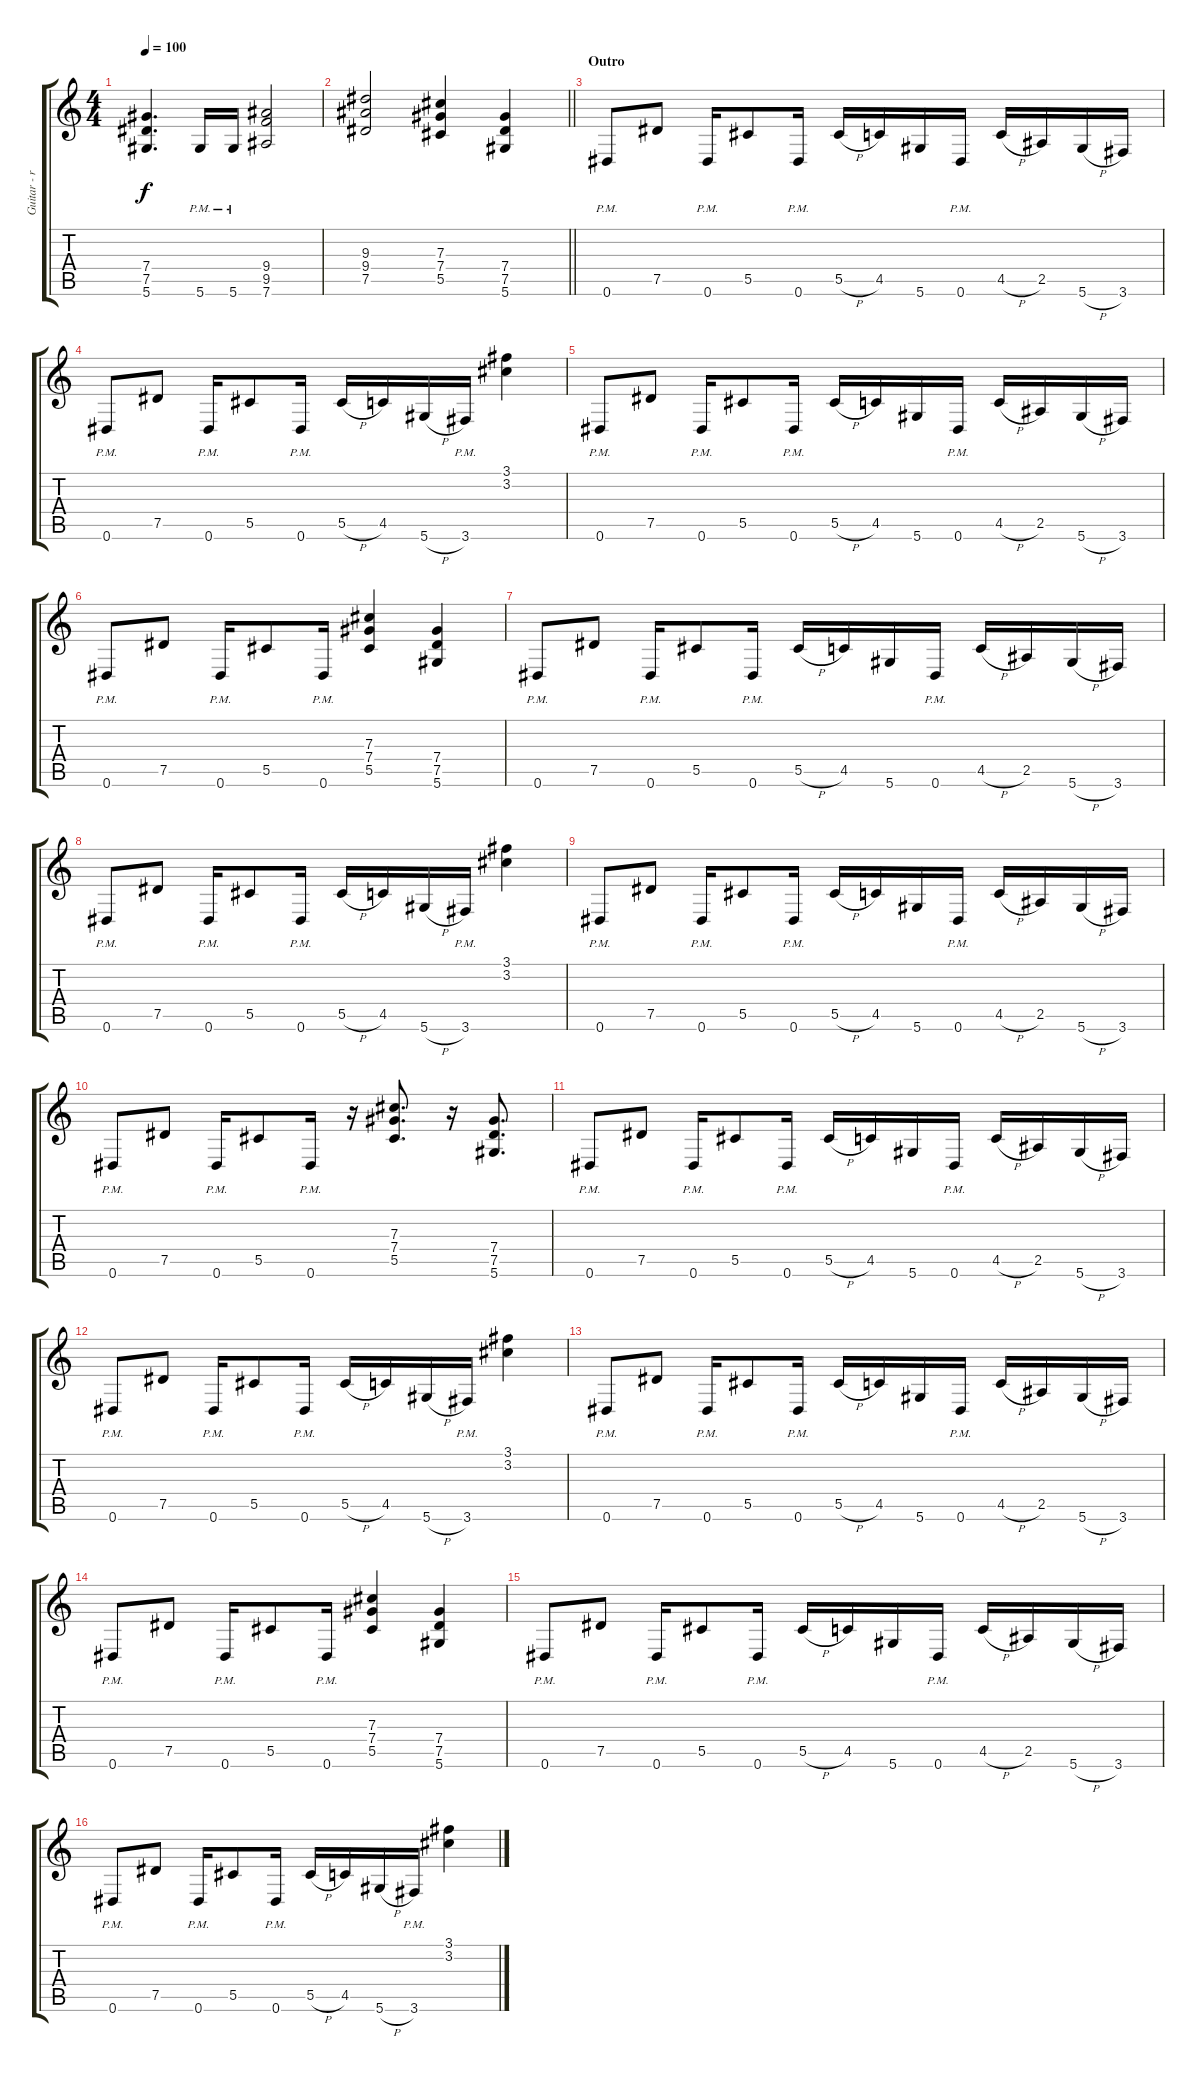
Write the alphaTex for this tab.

\track ("Guitar - right" "Guitar - r") {instrument distortionguitar}
\staff {score tabs}
\tuning (Eb4 Bb3 Gb3 Db3 Ab2 Eb2) {hide}
\ts (4 4)
\tempo 100
\clef g2
\ks c
(7.4 7.5 5.6).4{d dy f} 5.6{pm}.16 5.6{pm}.16 (9.4 9.5 7.6).2 |
\barLineRight lightlight
(9.3 9.4 7.5).2 (7.3 7.4 5.5).4 (7.4 7.5 5.6).4 |
\section ("" "Outro")
0.6{pm}.8 7.5.8 0.6{pm}.16 5.5.8 0.6{pm}.16 5.5{h}.16 4.5.16 5.6.16 0.6{pm}.16 4.5{h}.16 2.5.16 5.6{h}.16 3.6.16 |
0.6{pm}.8 7.5.8 0.6{pm}.16 5.5.8 0.6{pm}.16 5.5{h}.16 4.5.16 5.6{h}.16 3.6{pm}.16 (3.1 3.2).4 |
0.6{pm}.8 7.5.8 0.6{pm}.16 5.5.8 0.6{pm}.16 5.5{h}.16 4.5.16 5.6.16 0.6{pm}.16 4.5{h}.16 2.5.16 5.6{h}.16 3.6.16 |
0.6{pm}.8 7.5.8 0.6{pm}.16 5.5.8 0.6{pm}.16 (7.3 7.4 5.5).4 (7.4 7.5 5.6).4 |
0.6{pm}.8 7.5.8 0.6{pm}.16 5.5.8 0.6{pm}.16 5.5{h}.16 4.5.16 5.6.16 0.6{pm}.16 4.5{h}.16 2.5.16 5.6{h}.16 3.6.16 |
0.6{pm}.8 7.5.8 0.6{pm}.16 5.5.8 0.6{pm}.16 5.5{h}.16 4.5.16 5.6{h}.16 3.6{pm}.16 (3.1 3.2).4 |
0.6{pm}.8 7.5.8 0.6{pm}.16 5.5.8 0.6{pm}.16 5.5{h}.16 4.5.16 5.6.16 0.6{pm}.16 4.5{h}.16 2.5.16 5.6{h}.16 3.6.16 |
0.6{pm}.8 7.5.8 0.6{pm}.16 5.5.8 0.6{pm}.16 r.16 (7.3 7.4 5.5).8{d} r.16 (7.4 7.5 5.6).8{d} |
0.6{pm}.8 7.5.8 0.6{pm}.16 5.5.8 0.6{pm}.16 5.5{h}.16 4.5.16 5.6.16 0.6{pm}.16 4.5{h}.16 2.5.16 5.6{h}.16 3.6.16 |
0.6{pm}.8 7.5.8 0.6{pm}.16 5.5.8 0.6{pm}.16 5.5{h}.16 4.5.16 5.6{h}.16 3.6{pm}.16 (3.1 3.2).4 |
0.6{pm}.8 7.5.8 0.6{pm}.16 5.5.8 0.6{pm}.16 5.5{h}.16 4.5.16 5.6.16 0.6{pm}.16 4.5{h}.16 2.5.16 5.6{h}.16 3.6.16 |
0.6{pm}.8 7.5.8 0.6{pm}.16 5.5.8 0.6{pm}.16 (7.3 7.4 5.5).4 (7.4 7.5 5.6).4 |
0.6{pm}.8 7.5.8 0.6{pm}.16 5.5.8 0.6{pm}.16 5.5{h}.16 4.5.16 5.6.16 0.6{pm}.16 4.5{h}.16 2.5.16 5.6{h}.16 3.6.16 |
0.6{pm}.8 7.5.8 0.6{pm}.16 5.5.8 0.6{pm}.16 5.5{h}.16 4.5.16 5.6{h}.16 3.6{pm}.16 (3.1 3.2).4
